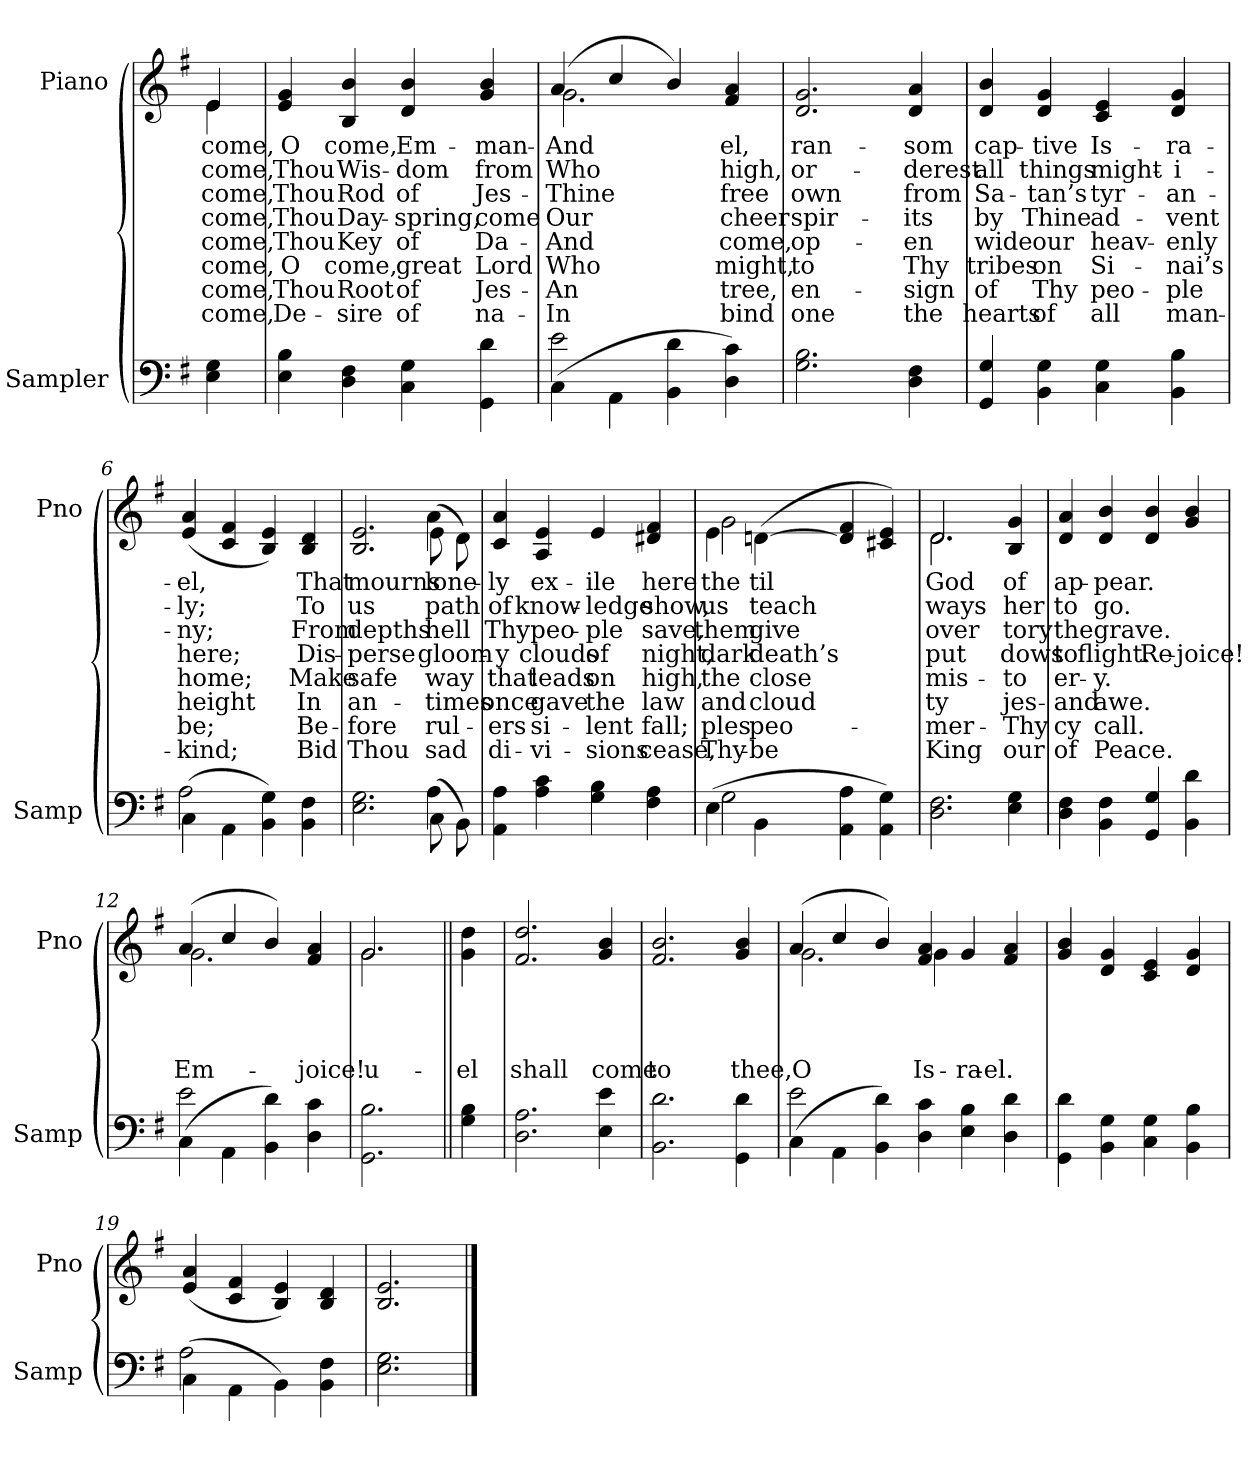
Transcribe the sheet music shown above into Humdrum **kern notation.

**kern	**kern	**text	**text	**text	**text	**text	**text	**text	**text
*part2	*part1	*part1	*part1	*part1	*part1	*part1	*part1	*part1	*part1
*staff2	*staff1	*staff1	*staff1	*staff1	*staff1	*staff1	*staff1	*staff1	*staff1
*I"Sampler	*I"Piano	*	*	*	*	*	*	*	*
*I'Samp	*I'Pno	*	*	*	*	*	*	*	*
*clefF4	*clefG2	*	*	*	*	*	*	*	*
*k[f#]	*k[f#]	*	*	*	*	*	*	*	*
*G:	*G:	*	*	*	*	*	*	*	*
=1	=1	=1	=1	=1	=1	=1	=1	=1	=1
*	*^	*	*	*	*	*	*	*	*
4E\ 4G\	4e/	4e	come,	come,	come,	come,	come,	come,	come,	come,
*	*v	*v	*	*	*	*	*	*	*	*
=2	=2	=2	=2	=2	=2	=2	=2	=2	=2
4E\ 4B\	4e/ 4g/	O	Thou	Thou	Thou	Thou	O	Thou	De-
4D\ 4F#\	4B/ 4b/	come,	Wis-	Rod	Day-	Key	come,	Root	-sire
4C\ 4G\	4d/ 4b/	Em-	-dom	of	-spring,	of	great	of	of
4GG\ 4d\	4g/ 4b/	-man-	from	Jes-	come	Da-	Lord	Jes-	na-
=3	=3	=3	=3	=3	=3	=3	=3	=3	=3
*^	*^	*	*	*	*	*	*	*	*
(4C\	2e	(4a/	2.g	And	Who	Thine	Our	And	Who	An	In
4AA\	.	4cc/	.	.	.	.	.	.	.	.	.
4BB\ 4d\	2ryy	4b/)	.	.	.	.	.	.	.	.	.
4D\ 4c\)	.	4f#/ 4a/	4ryy	-el,	high,	free	cheer	come,	might,	tree,	bind
*v	*v	*	*	*	*	*	*	*	*	*	*
*	*v	*v	*	*	*	*	*	*	*	*
=4	=4	=4	=4	=4	=4	=4	=4	=4	=4
2.G\ 2.B\	2.d/ 2.g/	ran-	or-	own	spir-	op-	to	en-	one
4D\ 4F#\	4d/ 4a/	-som	-derest	from	-its	-en	Thy	-sign	the
=5	=5	=5	=5	=5	=5	=5	=5	=5	=5
4GG/ 4G/	4d/ 4b/	cap-	all	Sa-	by	wide	tribes	of	hearts
4BB\ 4G\	4d/ 4g/	-tive	things	-tan’s	Thine	our	on	Thy	of
4C\ 4G\	4c/ 4e/	Is-	might-	tyr-	ad-	heav-	Si-	peo-	all
4BB\ 4B\	4d/ 4g/	-ra-	-i-	-an-	-vent	-enly	-nai’s	-ple	man-
=6	=6	=6	=6	=6	=6	=6	=6	=6	=6
*^	*	*	*	*	*	*	*	*	*
(4C\	2A	(4e/ 4a/	-el,	-ly;	-ny;	here;	home;	height	be;	-kind;
4AA\	.	4c/ 4f#/	.	.	.	.	.	.	.	.
4BB\ 4G\)	2ryy	4B/ 4e/)	.	.	.	.	.	.	.	.
4BB\ 4F#\	.	4B/ 4d/	That	To	From	Dis-	Make	In	Be-	Bid
=7	=7	=7	=7	=7	=7	=7	=7	=7	=7	=7
*	*	*^	*	*	*	*	*	*	*	*
2.E\ 2.G\	2.ryy	2.B/ 2.e/	2.ryy	mourns	us	depths	-perse	safe	an-	-fore	Thou
(8C\	4A	(8e\	4a	lone-	path	hell	gloom-	way	times	rul-	sad
8BB\)	.	8d\)	.	.	.	.	.	.	.	.	.
*v	*v	*	*	*	*	*	*	*	*	*	*
*	*v	*v	*	*	*	*	*	*	*	*
=8	=8	=8	=8	=8	=8	=8	=8	=8	=8
4AA 4A	4c/ 4a/	-ly	of	Thy	-y	that	once	-ers	di-
4A\ 4c\	4A/ 4e/	ex-	know-	peo-	clouds	leads	gave	si-	-vi-
4G\ 4B\	4e/	-ile	-ledge	-ple	of	on	the	-lent	-sions
4F#\ 4A\	4d#X/ 4f#/	here	show,	save,	night,	high,	law	fall;	cease,
=9	=9	=9	=9	=9	=9	=9	=9	=9	=9
*^	*^	*	*	*	*	*	*	*	*
(4E\	2G	4e\	2g	the	us	them	dark	the	and	-ples	Thy-
4BB\	.	([4dn\	.	-til	teach	give	death’s	close	cloud	peo-	be
4AA\ 4A\	2ryy	4dn/] 4f#/	2ryy	.	.	.	.	.	.	.	.
4AA\ 4G\)	.	4c#X/ 4e/)	.	.	.	.	.	.	.	.	.
*v	*v	*	*	*	*	*	*	*	*	*	*
=10	=10	=10	=10	=10	=10	=10	=10	=10	=10	=10
2.D\ 2.F#\	2.d/	2.d	God	ways	over	put	mis-	-ty	mer-	King
4E\ 4G\	4B/ 4g/	4ryy	of	her	-tory	-dows	to	-jes-	Thy	our
*	*v	*v	*	*	*	*	*	*	*	*
=11	=11	=11	=11	=11	=11	=11	=11	=11	=11
4D\ 4F#\	4d/ 4a/	ap-	to	the	to	-er-	and	-cy	of
4BB\ 4F#\	4d/ 4b/	-pear.	go.	grave.	flight.	-y.	awe.	call.	Peace.
4GG/ 4G/	4d/ 4b/	.	.	.	Re-	.	.	.	.
4BB\ 4d\	4g/ 4b/	.	.	.	-joice!	.	.	.	.
=12	=12	=12	=12	=12	=12	=12	=12	=12	=12
*^	*^	*	*	*	*	*	*	*	*
(4C\	2e	(4a/	2.g	.	.	.	Em-	.	.	.	.
4AA\	.	4cc/	.	.	.	.	.	.	.	.	.
4BB\ 4d\)	2ryy	4b/)	.	.	.	.	.	.	.	.	.
4D\ 4c\	.	4f#/ 4a/	4ryy	.	.	.	-joice!	.	.	.	.
*v	*v	*	*	*	*	*	*	*	*	*	*
=13	=13	=13	=13	=13	=13	=13	=13	=13	=13	=13
2.GG\ 2.B\	2.g/	2.g	.	.	.	-u-	.	.	.	.
=14||	=14||	=14||	=14||	=14||	=14||	=14||	=14||	=14||	=14||	=14||
!	!LO:TX:t=Refrain	!	!	!	!	!	!	!	!	!
*	*v	*v	*	*	*	*	*	*	*	*
4G\ 4B\	4g\ 4dd\	.	.	.	-el	.	.	.	.
=15	=15	=15	=15	=15	=15	=15	=15	=15	=15
2.D\ 2.A\	2.f#/ 2.dd/	.	.	.	shall	.	.	.	.
4E\ 4e\	4g/ 4b/	.	.	.	come	.	.	.	.
=16	=16	=16	=16	=16	=16	=16	=16	=16	=16
2.BB\ 2.d\	2.f#/ 2.b/	.	.	.	to	.	.	.	.
4GG\ 4d\	4g/ 4b/	.	.	.	thee,	.	.	.	.
=17	=17	=17	=17	=17	=17	=17	=17	=17	=17
*^	*^	*	*	*	*	*	*	*	*
(4C\	2e	(4a/	2.g	.	.	.	O	.	.	.	.
4AA\	.	4cc/	.	.	.	.	.	.	.	.	.
4BB\ 4d\)	1ryy	4b/)	.	.	.	.	.	.	.	.	.
4D\ 4c\	.	4f#/ 4a/	4g	.	.	.	Is-	.	.	.	.
4E\ 4B\	.	4g/	2ryy	.	.	.	-ra-	.	.	.	.
4D\ 4d\	.	4f#/ 4a/	.	.	.	.	-el.	.	.	.	.
*v	*v	*	*	*	*	*	*	*	*	*	*
*	*v	*v	*	*	*	*	*	*	*	*
=18	=18	=18	=18	=18	=18	=18	=18	=18	=18
4GG\ 4d\	4g/ 4b/	.	.	.	.	.	.	.	.
4BB\ 4G\	4d/ 4g/	.	.	.	.	.	.	.	.
4C\ 4G\	4c/ 4e/	.	.	.	.	.	.	.	.
4BB\ 4B\	4d/ 4g/	.	.	.	.	.	.	.	.
=19	=19	=19	=19	=19	=19	=19	=19	=19	=19
*^	*	*	*	*	*	*	*	*	*
(4C\	2A	(4e/ 4a/	.	.	.	.	.	.	.	.
4AA\	.	4c/ 4f#/	.	.	.	.	.	.	.	.
4BB\)	2ryy	4B/ 4e/)	.	.	.	.	.	.	.	.
4BB\ 4F#\	.	4B/ 4d/	.	.	.	.	.	.	.	.
*v	*v	*	*	*	*	*	*	*	*	*
=20	=20	=20	=20	=20	=20	=20	=20	=20	=20
2.E\ 2.G\	2.B/ 2.e/	.	.	.	.	.	.	.	.
==	==	==	==	==	==	==	==	==	==
*-	*-	*-	*-	*-	*-	*-	*-	*-	*-
